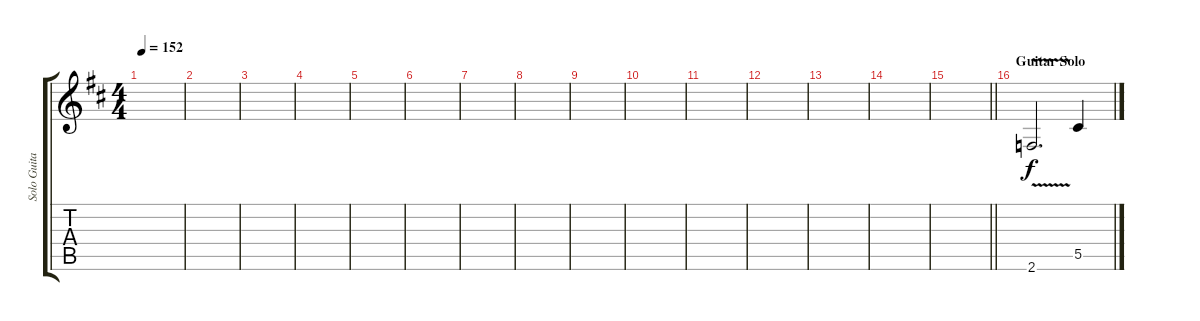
\track ("Solo Guitar" "Solo Guita") {instrument distortionguitar}
\staff {score tabs}
\tuning (Eb4 Bb3 Gb3 Db3 Ab2 Eb2) {hide}
\ts (4 4)
\tempo 152
\clef g2
\ks d
|
|
|
|
|
|
|
|
|
|
|
|
|
|
\barLineRight lightlight
|
\section ("" "Guitar Solo")
2.6{v}.2{d} 5.5.4
